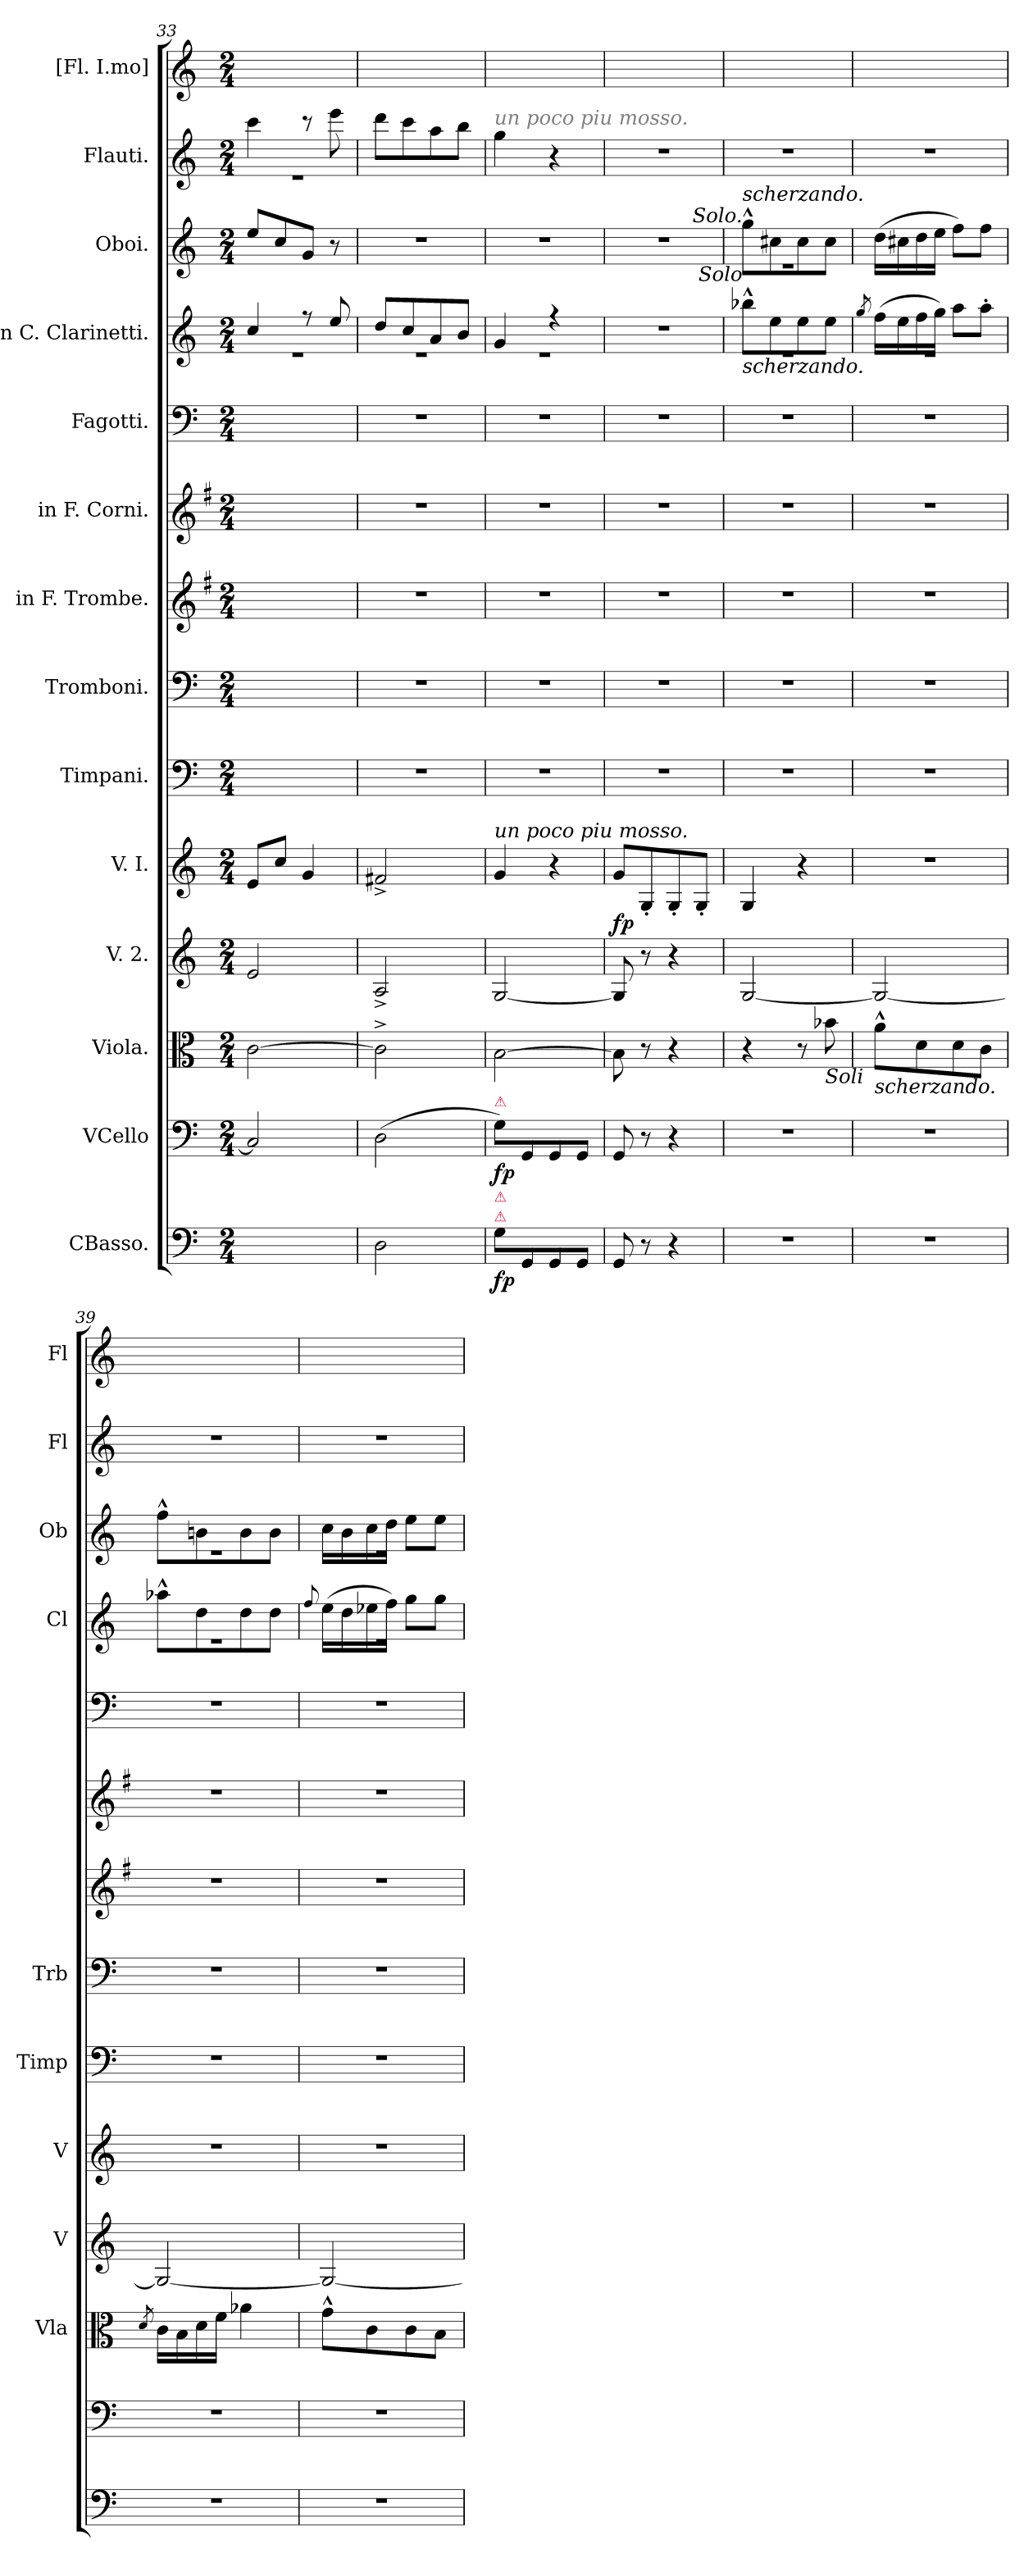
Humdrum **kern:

**kern	**dynam	**kern	**dynam	**kern	**kern	**kern	**dynam	**kern	**kern	**kern	**kern	**kern	**kern	**kern	**kern	**kern
*part14	*part14	*part13	*part13	*part12	*part11	*part10	*part10	*part9	*part8	*part7	*part6	*part5	*part4	*part3	*part2	*part1
*staff14	*staff14	*staff13	*staff13	*staff12	*staff11	*staff10	*staff10	*staff9	*staff8	*staff7	*staff6	*staff5	*staff4	*staff3	*staff2	*staff1
*I"CBasso.	*	*I"VCello	*	*I"Viola.	*I"V. 2.	*I"V. I.	*	*I"Timpani.	*I"Tromboni.	*I"in F. Trombe.	*I"in F. Corni.	*I"Fagotti.	*I"in C. Clarinetti.	*I"Oboi.	*I"Flauti.	*I"[Fl. I.mo]
*	*	*	*	*I'Vla	*I'V	*I'V	*	*I'Timp	*I'Trb	*	*	*	*I'Cl	*I'Ob	*I'Fl	*I'Fl
*clefF4	*	*clefF4	*	*clefC3	*clefG2	*clefG2	*	*clefF4	*clefF4	*clefG2	*clefG2	*clefF4	*clefG2	*clefG2	*clefG2	*clefG2
*	*	*	*	*	*	*	*	*	*	*ITrd-3c-5	*ITrd4c7	*	*	*	*	*
*k[]	*	*k[]	*	*k[]	*k[]	*k[]	*	*k[]	*k[]	*k[]	*k[]	*k[]	*k[]	*k[]	*k[]	*k[]
*M2/4	*	*M2/4	*	*M2/4	*M2/4	*M2/4	*	*M2/4	*M2/4	*M2/4	*M2/4	*M2/4	*M2/4	*M2/4	*M2/4	*M2/4
=33	=33	=33	=33	=33	=33	=33	=33	=33	=33	=33	=33	=33	=33	=33	=33	=33
*	*	*	*	*	*	*	*	*	*	*	*	*	*^	*	*^	*
2C/yy]	.	2C/]	.	[2c\	2e/	8e/L	.	2ryy	2ryy	2ryy	2ryy	2ryy	4cc/	2re	8ee/L	4ccc\	2re	2ryy
.	.	.	.	.	.	8cc/J	.	.	.	.	.	.	.	.	8cc/	.	.	.
.	.	.	.	.	.	4g/	.	.	.	.	.	.	8r	.	8g/J	8r	.	.
.	.	.	.	.	.	.	.	.	.	.	.	.	8ee/	.	8r	8eee\	.	.
*	*	*	*	*	*	*	*	*	*	*	*	*	*	*	*	*v	*v	*
=34	=34	=34	=34	=34	=34	=34	=34	=34	=34	=34	=34	=34	=34	=34	=34	=34	=34
2D\	.	(>2D\	.	2c^>\]	2A^</	2f#X^</	.	2r	2r	2r	2r	2r	8dd/L	2re	2r	8ddd\L	2ryy
.	.	.	.	.	.	.	.	.	.	.	.	.	8cc/	.	.	8ccc\	.
.	.	.	.	.	.	.	.	.	.	.	.	.	8a/	.	.	8aa\	.
.	.	.	.	.	.	.	.	.	.	.	.	.	8b/J	.	.	8bb\J	.
=35	=35	=35	=35	=35	=35	=35	=35	=35	=35	=35	=35	=35	=35	=35	=35	=35	=35
!	!	!	!	!	!	!	!	!	!	!	!	!	!	!	!	!LO:TX:a:i:color=grey:t=un poco piu mosso.	!
!	!	!	!	!	!	!LO:TX:a:i:t=un poco piu mosso.	!	!	!	!	!	!	!	!	!	!	!
!	!	!LO:TX:a:color=crimson:t=⚠	!	!	!	!	!	!	!	!	!	!	!	!	!	!	!
!LO:TX:a:color=crimson:t=⚠	!	!	!	!	!	!	!	!	!	!	!	!	!	!	!	!	!
!LO:TX:a:color=crimson:t=⚠	!	!	!	!	!	!	!	!	!	!	!	!	!	!	!	!	!
!	!LO:DY:b	!	!LO:DY:b	!	!	!	!	!	!	!	!	!	!	!	!	!	!
8G\L	fp.	8G\L)	fp.	[2B\	[2G/	4g/	.	2r	2r	2r	2r	2r	4g/	2re	2r	4gg\	2ryy
8GG/	.	8GG/	.	.	.	.	.	.	.	.	.	.	.	.	.	.	.
8GG/	.	8GG/	.	.	.	4r	.	.	.	.	.	.	4r	.	.	4r	.
8GG/J	.	8GG/J	.	.	.	.	.	.	.	.	.	.	.	.	.	.	.
*	*	*	*	*	*	*	*	*	*	*	*	*	*v	*v	*	*	*
=36	=36	=36	=36	=36	=36	=36	=36	=36	=36	=36	=36	=36	=36	=36	=36	=36
!	!	!	!	!	!	!	!LO:DY:b	!	!	!	!	!	!	!	!	!
8GG/	.	8GG/	.	8B\]	8G/]	8g/L	fp.	2r	2r	2r	2r	2r	2r	2r	2r	2ryy
8r	.	8r	.	8r	8r	8G'</	.	.	.	.	.	.	.	.	.	.
4r	.	4r	.	4r	4r	8G'</	.	.	.	.	.	.	.	.	.	.
.	.	.	.	.	.	8G'</J	.	.	.	.	.	.	.	.	.	.
=37	=37	=37	=37	=37	=37	=37	=37	=37	=37	=37	=37	=37	=37	=37	=37	=37
*	*	*	*	*	*	*	*	*	*	*	*	*	*^	*^	*	*
!	!	!	!	!	!	!	!	!	!	!	!	!	!	!	!LO:TX:a:i:t=scherzando.	!	!	!
!	!	!	!	!	!	!	!	!	!	!	!	!	!	!	!LO:TX:a:i:rj:t=Solo.	!	!	!
!	!	!	!	!	!	!	!	!	!	!	!	!	!LO:TX:b:i:t=scherzando.	!	!	!	!	!
!	!	!	!	!	!	!	!	!	!	!	!	!	!LO:TX:a:i:rj:t=Solo	!	!	!	!	!
2r	.	2r	.	4r	[<2G/	4G/	.	2r	2r	2r	2r	2r	8bb-X^^>\L	2re	8gg^^>\L	2re	2r	2ryy
.	.	.	.	.	.	.	.	.	.	.	.	.	8ee\	.	8cc#X\	.	.	.
.	.	.	.	8r	.	4r	.	.	.	.	.	.	8ee\	.	8cc#\	.	.	.
!	!	!	!	!LO:TX:b:i:t=Soli	!	!	!	!	!	!	!	!	!	!	!	!	!	!
.	.	.	.	8b-X\	.	.	.	.	.	.	.	.	8ee\J	.	8cc#\J	.	.	.
=38	=38	=38	=38	=38	=38	=38	=38	=38	=38	=38	=38	=38	=38	=38	=38	=38	=38	=38
.	.	.	.	.	.	.	.	.	.	.	.	.	8qgg/	.	.	.	.	.
!	!	!	!	!LO:TX:b:i:t=scherzando.	!	!	!	!	!	!	!	!	!	!	!	!	!	!
2r	.	2r	.	8a^^>\L	2G/_<	2r	.	2r	2r	2r	2r	2r	(>16ff\LL	2re	(>16dd\LL	2re	2r	2ryy
.	.	.	.	.	.	.	.	.	.	.	.	.	16ee\	.	16cc#X\	.	.	.
.	.	.	.	8d\	.	.	.	.	.	.	.	.	16ff\	.	16dd\	.	.	.
.	.	.	.	.	.	.	.	.	.	.	.	.	16gg\JJ)	.	16ee\JJ	.	.	.
.	.	.	.	8d\	.	.	.	.	.	.	.	.	8aa\L	.	8ff\L)	.	.	.
.	.	.	.	8c\J	.	.	.	.	.	.	.	.	8aa'>\J	.	8ff\J	.	.	.
=39	=39	=39	=39	=39	=39	=39	=39	=39	=39	=39	=39	=39	=39	=39	=39	=39	=39	=39
.	.	.	.	8qd/	.	.	.	.	.	.	.	.	.	.	.	.	.	.
2r	.	2r	.	16c\LL	2G/_<	2r	.	2r	2r	2r	2r	2r	8aa-X^^>\L	2re	8ff^^>\L	2re	2r	2ryy
.	.	.	.	16B\	.	.	.	.	.	.	.	.	.	.	.	.	.	.
.	.	.	.	16d\	.	.	.	.	.	.	.	.	8dd\	.	8bn\	.	.	.
.	.	.	.	16f\JJ	.	.	.	.	.	.	.	.	.	.	.	.	.	.
.	.	.	.	4a-X\	.	.	.	.	.	.	.	.	8dd\	.	8b\	.	.	.
.	.	.	.	.	.	.	.	.	.	.	.	.	8dd\J	.	8b\J	.	.	.
=40	=40	=40	=40	=40	=40	=40	=40	=40	=40	=40	=40	=40	=40	=40	=40	=40	=40	=40
.	.	.	.	.	.	.	.	.	.	.	.	.	8qqff/	.	.	.	.	.
2r	.	2r	.	8g^^>\L	2G/_<	2r	.	2r	2r	2r	2r	2r	(>16ee\LL	2re	16cc\LL	2re	2r	2ryy
.	.	.	.	.	.	.	.	.	.	.	.	.	16dd\	.	16b\	.	.	.
.	.	.	.	8c\	.	.	.	.	.	.	.	.	16ee-X\	.	16cc\	.	.	.
.	.	.	.	.	.	.	.	.	.	.	.	.	16ff\JJ)	.	16dd\JJ	.	.	.
.	.	.	.	8c\	.	.	.	.	.	.	.	.	8gg\L	.	8ee\L	.	.	.
.	.	.	.	8B\J	.	.	.	.	.	.	.	.	8gg\J	.	8ee\J	.	.	.
*	*	*	*	*	*	*	*	*	*	*	*	*	*v	*v	*	*	*	*
*	*	*	*	*	*	*	*	*	*	*	*	*	*	*v	*v	*	*
=	=	=	=	=	=	=	=	=	=	=	=	=	=	=	=	=
*-	*-	*-	*-	*-	*-	*-	*-	*-	*-	*-	*-	*-	*-	*-	*-	*-
